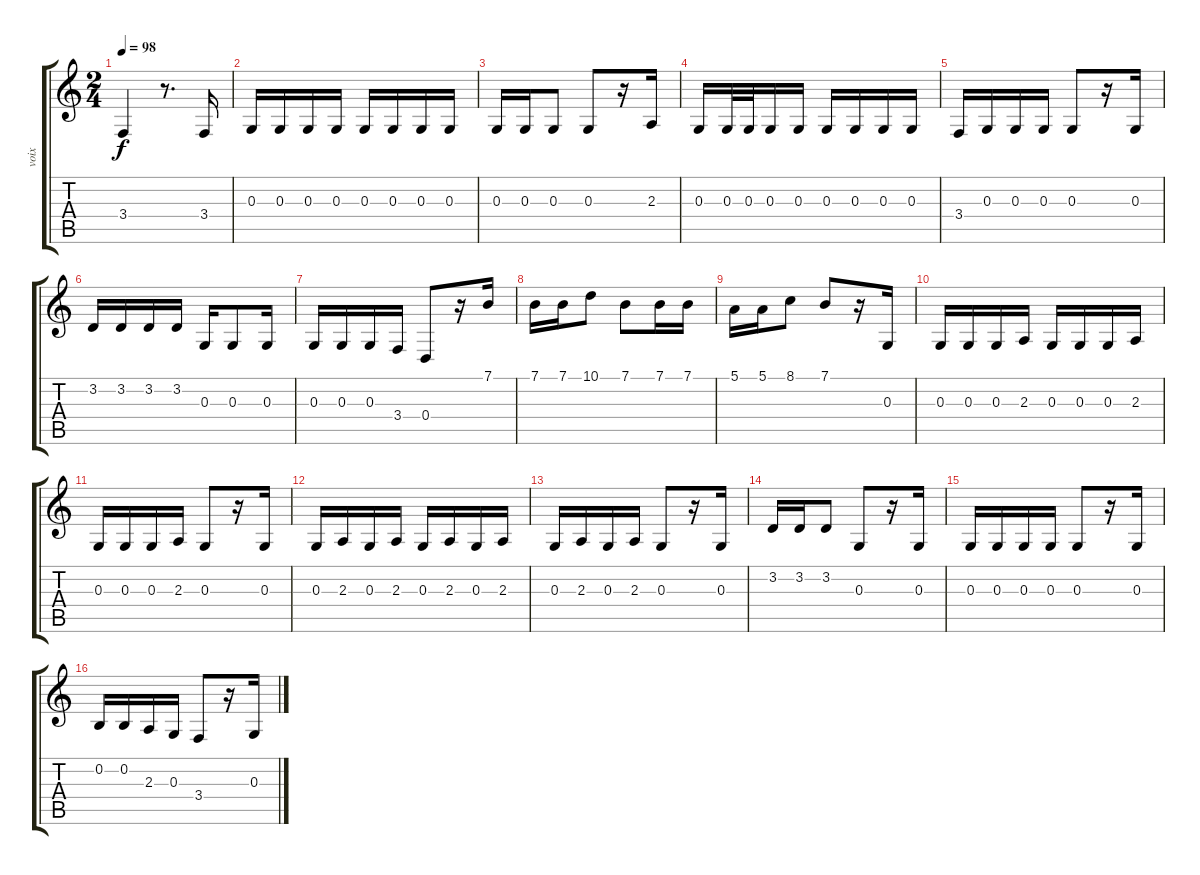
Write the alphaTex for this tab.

\track ("voix" "voix") {instrument acousticgrandpiano}
\staff {score tabs}
\tuning (E4 B3 G3 D3 A2 E2) {hide}
\ts (2 4)
\tempo 98
\clef g2
\ks c
3.4.4{dy f} r.8{d} 3.4.16 |
0.3.16 0.3.16 0.3.16 0.3.16 0.3.16 0.3.16 0.3.16 0.3.16 |
0.3.16 0.3.16 0.3.8 0.3.8 r.16 2.3.16 |
0.3.16 0.3.32 0.3.32 0.3.16 0.3.16 0.3.16 0.3.16 0.3.16 0.3.16 |
3.4.16 0.3.16 0.3.16 0.3.16 0.3.8 r.16 0.3.16 |
3.2.16 3.2.16 3.2.16 3.2.16 0.3.16 0.3.8 0.3.16 |
0.3.16 0.3.16 0.3.16 3.4.16 0.4.8 r.16 7.1.16 |
7.1.16 7.1.16 10.1.8 7.1.8 7.1.16 7.1.16 |
5.1.16 5.1.16 8.1.8 7.1.8 r.16 0.3.16 |
0.3.16 0.3.16 0.3.16 2.3.16 0.3.16 0.3.16 0.3.16 2.3.16 |
0.3.16 0.3.16 0.3.16 2.3.16 0.3.8 r.16 0.3.16 |
0.3.16 2.3.16 0.3.16 2.3.16 0.3.16 2.3.16 0.3.16 2.3.16 |
0.3.16 2.3.16 0.3.16 2.3.16 0.3.8 r.16 0.3.16 |
3.2.16 3.2.16 3.2.8 0.3.8 r.16 0.3.16 |
0.3.16 0.3.16 0.3.16 0.3.16 0.3.8 r.16 0.3.16 |
0.2.16 0.2.16 2.3.16 0.3.16 3.4.8 r.16 0.3.16
